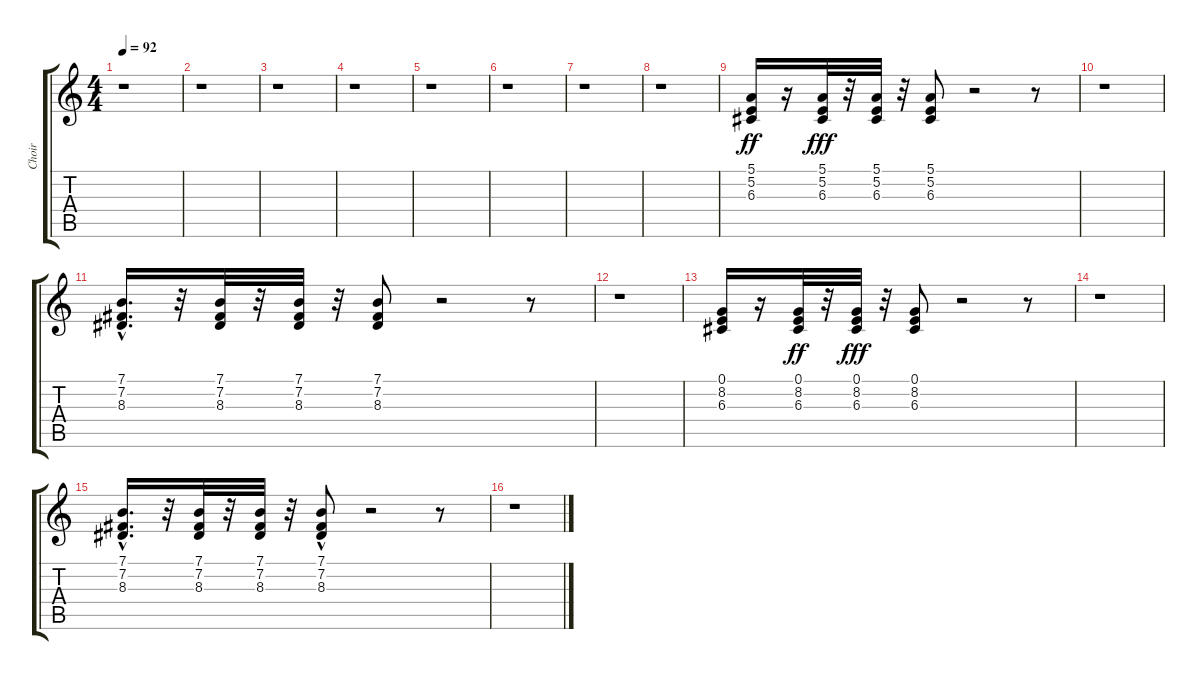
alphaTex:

\track ("Choir" "Choir") {instrument choiraahs}
\staff {score tabs}
\tuning (E4 B3 G3 D3 A2 E2) {hide}
\ts (4 4)
\tempo 92
\clef g2
\ks c
r.1{dy f} |
r.1 |
r.1 |
r.1 |
r.1 |
r.1 |
r.1 |
r.1 |
(5.1 5.2 6.3).16{dy ff} r.16 (5.1 5.2 6.3).32{dy fff} r.32 (5.1 5.2 6.3).32 r.32 (5.1 5.2 6.3).8 r.2 r.8 |
r.1 |
(7.1 7.2 8.3{hac}).16{d} r.32 (7.1 7.2 8.3).32 r.32 (7.1 7.2 8.3).32 r.32 (7.1 7.2 8.3).8 r.2 r.8 |
r.1 |
(0.1 8.2 6.3).16 r.16 (0.1 8.2 6.3).32{dy ff} r.32 (0.1 8.2 6.3).32{dy fff} r.32 (0.1 8.2 6.3).8 r.2 r.8 |
r.1 |
(7.1{hac} 7.2{hac} 8.3{hac}).16{d} r.32 (7.1 7.2 8.3).32 r.32 (7.1 7.2 8.3).32 r.32 (7.1 7.2{hac} 8.3).8 r.2 r.8 |
r.1
